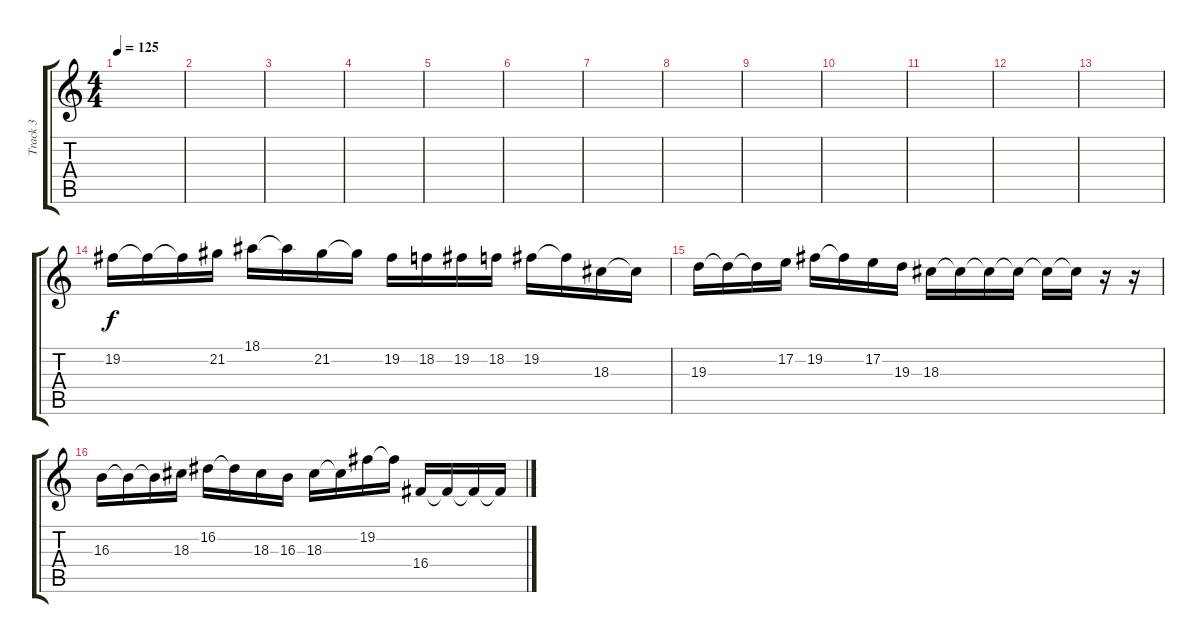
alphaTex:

\track ("Track 3" "Track 3") {instrument flute}
\staff {score tabs}
\tuning (E4 B3 G3 D3 A2 E2) {hide}
\ts (4 4)
\tempo 125
\clef g2
\ks c
|
|
|
|
|
|
|
|
|
|
|
|
|
19.2.16 19.2{t}.16 19.2{t}.16 21.2.16 18.1.16 18.1{t}.16 21.2.16 21.2{t}.16 19.2.16 18.2.16 19.2.16 18.2.16 19.2.16 19.2{t}.16 18.3.16 18.3{t}.16 |
19.3.16 19.3{t}.16 19.3{t}.16 17.2.16 19.2.16 19.2{t}.16 17.2.16 19.3.16 18.3.16 18.3{t}.16 18.3{t}.16 18.3{t}.16 18.3{t}.16 18.3{t}.16 r.16 r.16 |
16.3.16 16.3{t}.16 16.3{t}.16 18.3.16 16.2.16 16.2{t}.16 18.3.16 16.3.16 18.3.16 18.3{t}.16 19.2.16 19.2{t}.16 16.4.16 16.4{t}.16 16.4{t}.16 16.4{t}.16
